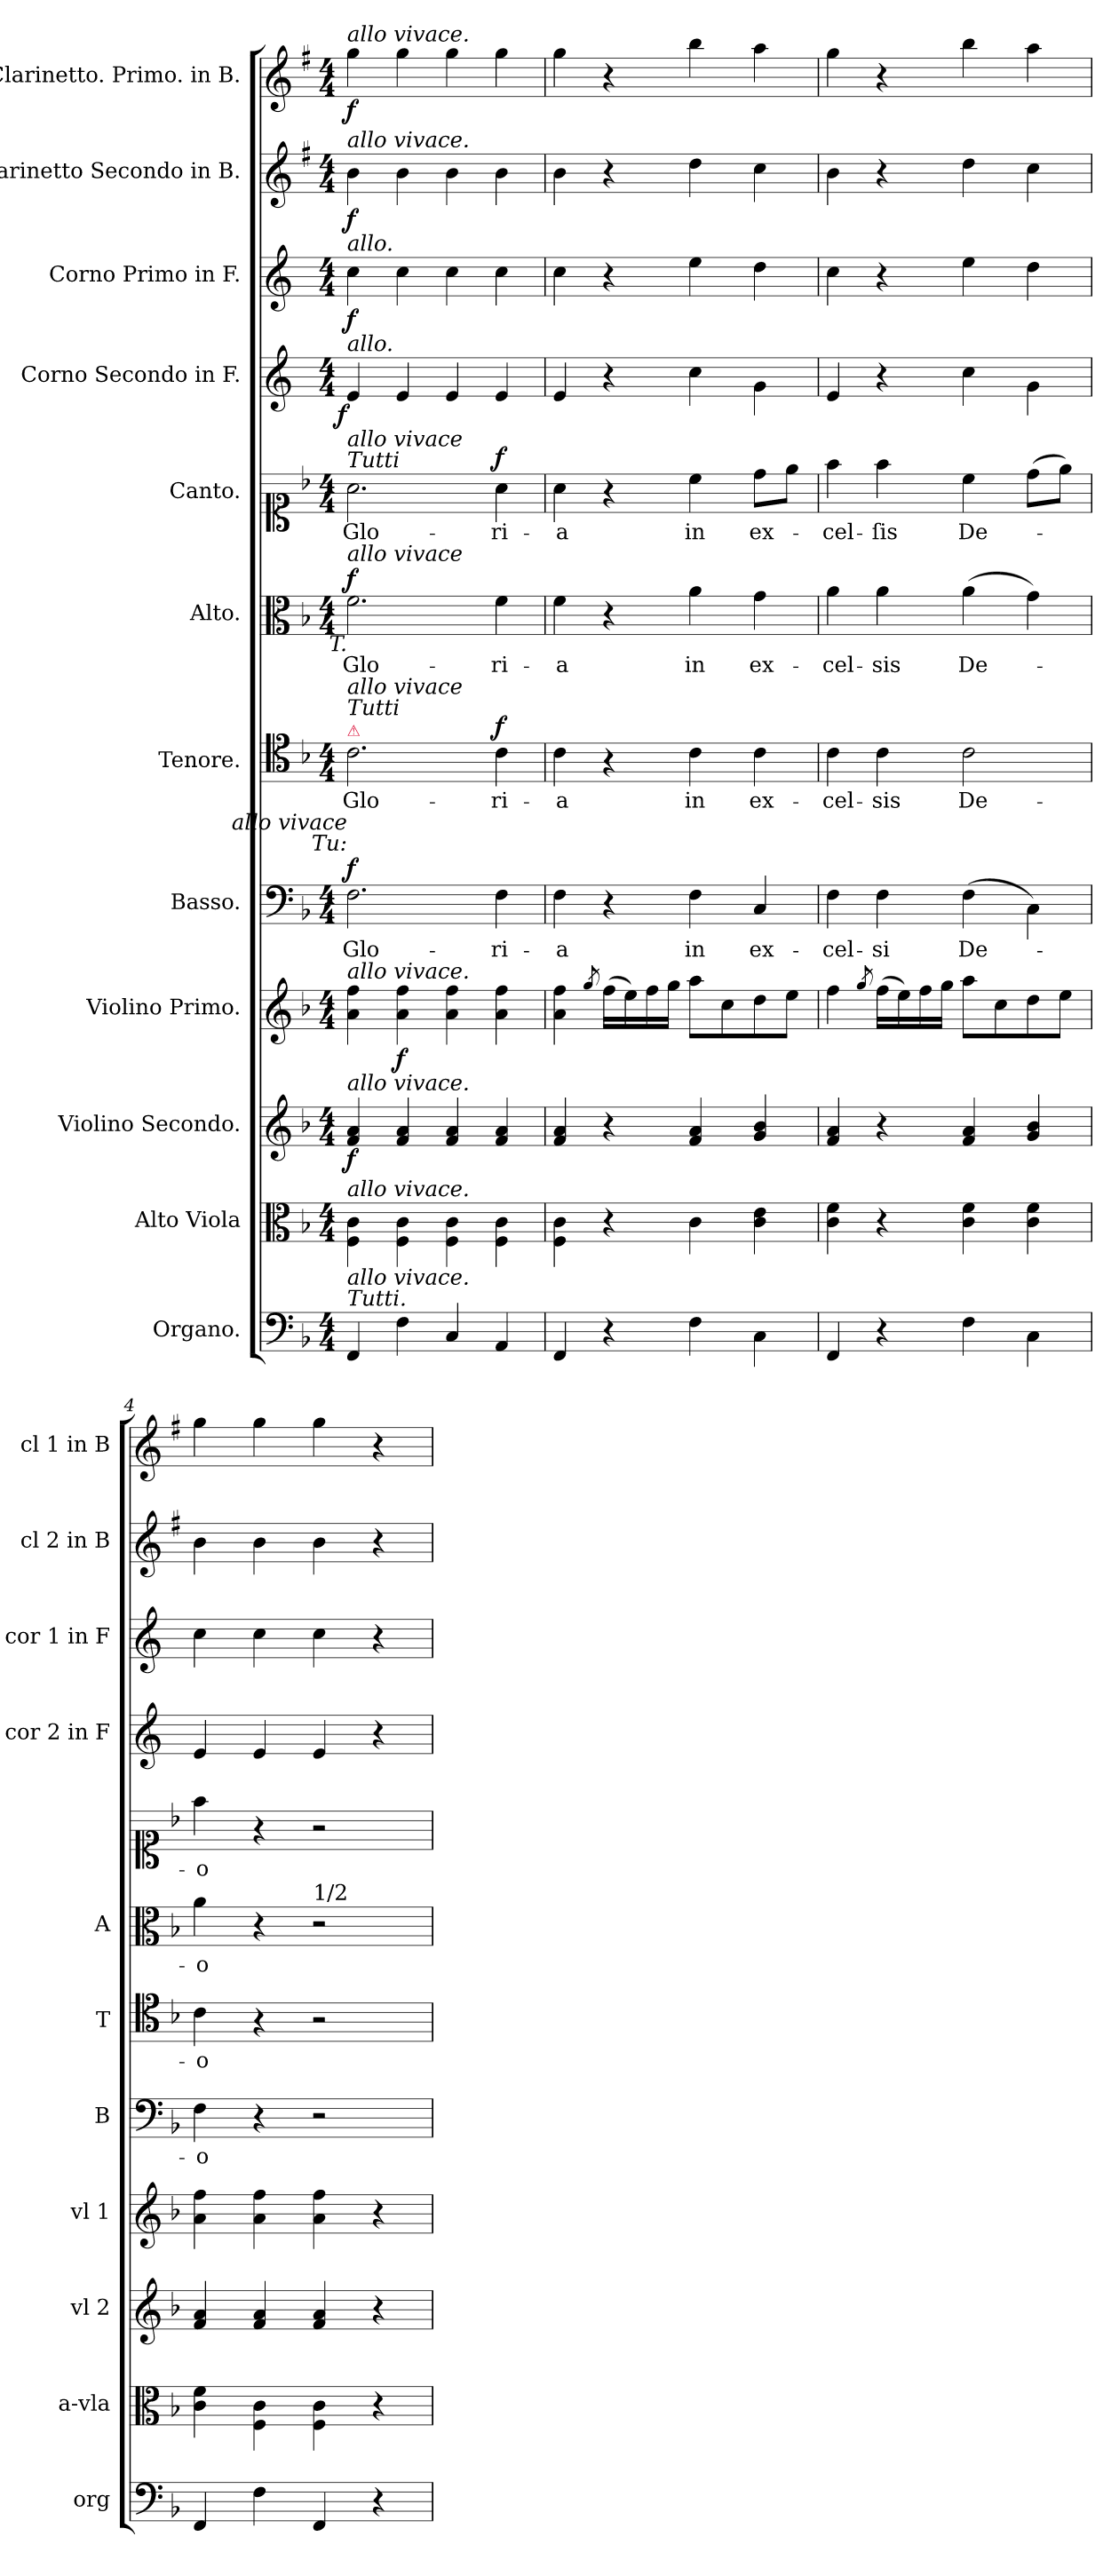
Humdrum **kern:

**kern	**kern	**kern	**dynam	**kern	**dynam	**kern	**text	**dynam	**kern	**text	**dynam	**kern	**text	**dynam	**kern	**text	**dynam	**kern	**dynam	**kern	**dynam	**kern	**dynam	**kern	**dynam
*part12	*part11	*part10	*part10	*part9	*part9	*part8	*part8	*part8	*part7	*part7	*part7	*part6	*part6	*part6	*part5	*part5	*part5	*part4	*part4	*part3	*part3	*part2	*part2	*part1	*part1
*staff12	*staff11	*staff10	*staff10	*staff9	*staff9	*staff8	*staff8	*staff8	*staff7	*staff7	*staff7	*staff6	*staff6	*staff6	*staff5	*staff5	*staff5	*staff4	*staff4	*staff3	*staff3	*staff2	*staff2	*staff1	*staff1
*I"Organo.	*I"Alto Viola	*I"Violino Secondo.	*	*I"Violino Primo.	*	*I"Basso.	*	*	*I"Tenore.	*	*	*I"Alto.	*	*	*I"Canto.	*	*	*I"Corno Secondo in F.	*	*I"Corno Primo in F.	*	*I"Clarinetto Secondo in B.	*	*I"Clarinetto. Primo. in B.	*
*I'org	*I'a-vla	*I'vl 2	*	*I'vl 1	*	*I'B	*	*	*I'T	*	*	*I'A	*	*	*	*	*	*I'cor 2 in F	*	*I'cor 1 in F	*	*I'cl 2 in B	*	*I'cl 1 in B	*
*clefF4	*clefC3	*clefG2	*	*clefG2	*	*clefF4	*	*	*clefC4	*	*	*clefC3	*	*	*clefC1	*	*	*clefG2	*	*clefG2	*	*clefG2	*	*clefG2	*
*	*	*	*	*	*	*	*	*	*	*	*	*	*	*	*	*	*	*ITrd4c7	*	*ITrd4c7	*	*ITrd1c2	*	*ITrd1c2	*
*k[b-]	*k[b-]	*k[b-]	*	*k[b-]	*	*k[b-]	*	*	*k[b-]	*	*	*k[b-]	*	*	*k[b-]	*	*	*k[b-]	*	*k[b-]	*	*k[b-]	*	*k[b-]	*
*F:	*F:	*F:	*	*F:	*	*F:	*	*	*F:	*	*	*F:	*	*	*F:	*	*	*F:	*	*F:	*	*F:	*	*F:	*
*M4/4	*M4/4	*M4/4	*	*M4/4	*	*M4/4	*	*	*M4/4	*	*	*M4/4	*	*	*M4/4	*	*	*M4/4	*	*M4/4	*	*M4/4	*	*M4/4	*
=1	=1	=1	=1	=1	=1	=1	=1	=1	=1	=1	=1	=1	=1	=1	=1	=1	=1	=1	=1	=1	=1	=1	=1	=1	=1
!	!	!	!	!	!	!	!	!	!	!	!	!	!	!	!	!	!	!	!	!	!	!	!	!LO:TX:a:i:t=allo vivace.	!
!	!	!	!	!	!	!	!	!	!	!	!	!	!	!	!	!	!	!	!	!	!	!LO:TX:a:i:t=allo vivace.	!	!	!
!	!	!	!	!	!	!	!	!	!	!	!	!	!	!	!	!	!	!	!	!LO:TX:a:i:t=allo.	!	!	!	!	!
!	!	!	!	!	!	!	!	!	!	!	!	!	!	!	!	!	!	!LO:TX:a:i:t=allo.	!	!	!	!	!	!	!
!	!	!	!	!	!	!	!	!	!	!	!	!	!	!	!LO:TX:a:i:t=Tutti	!	!	!	!	!	!	!	!	!	!
!	!	!	!	!	!	!	!	!	!	!	!	!	!	!	!LO:TX:a:i:t=allo vivace	!	!	!	!	!	!	!	!	!	!
!	!	!	!	!	!	!	!	!	!	!	!	!LO:TX:b:i:rj:t=T.	!	!	!	!	!	!	!	!	!	!	!	!	!
!	!	!	!	!	!	!	!	!	!	!	!	!LO:TX:a:i:t=allo vivace	!	!	!	!	!	!	!	!	!	!	!	!	!
!	!	!	!	!	!	!	!	!	!LO:TX:a:color=crimson:t=⚠	!	!	!	!	!	!	!	!	!	!	!	!	!	!	!	!
!	!	!	!	!	!	!	!	!	!LO:TX:a:i:t=Tutti	!	!	!	!	!	!	!	!	!	!	!	!	!	!	!	!
!	!	!	!	!	!	!	!	!	!LO:TX:a:i:t=allo vivace	!	!	!	!	!	!	!	!	!	!	!	!	!	!	!	!
!	!	!	!	!	!	!LO:TX:a:i:rj:t=Tu&colon;	!	!	!	!	!	!	!	!	!	!	!	!	!	!	!	!	!	!	!
!	!	!	!	!	!	!LO:TX:a:i:rj:t=allo vivace	!	!	!	!	!	!	!	!	!	!	!	!	!	!	!	!	!	!	!
!	!	!	!	!LO:TX:a:i:t=allo vivace.	!	!	!	!	!	!	!	!	!	!	!	!	!	!	!	!	!	!	!	!	!
!	!	!LO:TX:a:i:t=allo vivace.	!	!	!	!	!	!	!	!	!	!	!	!	!	!	!	!	!	!	!	!	!	!	!
!	!LO:TX:a:i:t=allo vivace.	!	!	!	!	!	!	!	!	!	!	!	!	!	!	!	!	!	!	!	!	!	!	!	!
!LO:TX:a:i:t=Tutti.	!	!	!	!	!	!	!	!	!	!	!	!	!	!	!	!	!	!	!	!	!	!	!	!	!
!LO:TX:a:i:t=allo vivace.	!	!	!	!	!	!	!	!	!	!	!	!	!	!	!	!	!	!	!	!	!	!	!	!	!
!	!	!	!LO:DY:b	!	!	!	!	!LO:DY:a	!	!	!	!	!	!LO:DY:b	!	!	!	!	!LO:DY:rj	!	!	!	!	!	!
4FF/	4F\ 4c\	4f/ 4a/	f	4a\ 4ff\	.	2.F\	Glo-	f	2.c\	Glo-	.	2.f\	Glo-	f	2.a\	Glo-	.	4A/	f	4f\	f	4a\	f	4ff\	f
4F\	4F\ 4c\	4f/ 4a/	.	4a\ 4ff\	f	.	.	.	.	.	.	.	.	.	.	.	.	4A/	.	4f\	.	4a\	.	4ff\	.
4C/	4F\ 4c\	4f/ 4a/	.	4a\ 4ff\	.	.	.	.	.	.	.	.	.	.	.	.	.	4A/	.	4f\	.	4a\	.	4ff\	.
!	!	!	!	!	!	!	!	!	!	!	!LO:DY:a	!	!	!	!	!	!LO:DY:a	!	!	!	!	!	!	!	!
4AA/	4F\ 4c\	4f/ 4a/	.	4a\ 4ff\	.	4F\	-ri-	.	4c\	-ri-	f	4f\	-ri-	.	4a\	-ri-	f	4A/	.	4f\	.	4a\	.	4ff\	.
=2	=2	=2	=2	=2	=2	=2	=2	=2	=2	=2	=2	=2	=2	=2	=2	=2	=2	=2	=2	=2	=2	=2	=2	=2	=2
4FF/	4F\ 4c\	4f/ 4a/	.	4a\ 4ff\	.	4F\	-a	.	4c\	-a	.	4f\	-a	.	4a\	-a	.	4A/	.	4f\	.	4a\	.	4ff\	.
.	.	.	.	8qgg/	.	.	.	.	.	.	.	.	.	.	.	.	.	.	.	.	.	.	.	.	.
4r	4r	4r	.	(16ff\LL	.	4r	.	.	4r	.	.	4r	.	.	4r	.	.	4r	.	4r	.	4r	.	4r	.
.	.	.	.	16ee\)	.	.	.	.	.	.	.	.	.	.	.	.	.	.	.	.	.	.	.	.	.
.	.	.	.	16ff\	.	.	.	.	.	.	.	.	.	.	.	.	.	.	.	.	.	.	.	.	.
.	.	.	.	16gg\JJ	.	.	.	.	.	.	.	.	.	.	.	.	.	.	.	.	.	.	.	.	.
4F\	4c\	4f/ 4a/	.	8aa\L	.	4F\	in	.	4c\	in	.	4a\	in	.	4cc\	in	.	4f\	.	4a\	.	4cc\	.	4aa\	.
.	.	.	.	8cc\	.	.	.	.	.	.	.	.	.	.	.	.	.	.	.	.	.	.	.	.	.
4C\	4c\ 4e\	4g/ 4b-/	.	8dd\	.	4C/	ex-	.	4c\	ex-	.	4g\	ex-	.	8dd\L	ex-	.	4c\	.	4g\	.	4b-\	.	4gg\	.
.	.	.	.	8ee\J	.	.	.	.	.	.	.	.	.	.	8ee\J	.	.	.	.	.	.	.	.	.	.
=3	=3	=3	=3	=3	=3	=3	=3	=3	=3	=3	=3	=3	=3	=3	=3	=3	=3	=3	=3	=3	=3	=3	=3	=3	=3
4FF/	4c\ 4f\	4f/ 4a/	.	4ff\	.	4F\	-cel-	.	4c\	-cel-	.	4a\	-cel-	.	4ff\	-cel-	.	4A/	.	4f\	.	4a\	.	4ff\	.
.	.	.	.	8qgg/	.	.	.	.	.	.	.	.	.	.	.	.	.	.	.	.	.	.	.	.	.
4r	4r	4r	.	(16ff\LL	.	4F\	-si	.	4c\	-sis	.	4a\	-sis	.	4ff\	-ſis	.	4r	.	4r	.	4r	.	4r	.
.	.	.	.	16ee\)	.	.	.	.	.	.	.	.	.	.	.	.	.	.	.	.	.	.	.	.	.
.	.	.	.	16ff\	.	.	.	.	.	.	.	.	.	.	.	.	.	.	.	.	.	.	.	.	.
.	.	.	.	16gg\JJ	.	.	.	.	.	.	.	.	.	.	.	.	.	.	.	.	.	.	.	.	.
4F\	4c\ 4f\	4f/ 4a/	.	8aa\L	.	(4F\	De-	.	2c\	De-	.	(4a\	De-	.	4cc\	De-	.	4f\	.	4a\	.	4cc\	.	4aa\	.
.	.	.	.	8cc\	.	.	.	.	.	.	.	.	.	.	.	.	.	.	.	.	.	.	.	.	.
4C\	4c\ 4f\	4g/ 4b-/	.	8dd\	.	4C\)	.	.	.	.	.	4g\)	.	.	(8dd\L	.	.	4c\	.	4g\	.	4b-\	.	4gg\	.
.	.	.	.	8ee\J	.	.	.	.	.	.	.	.	.	.	8ee\J)	.	.	.	.	.	.	.	.	.	.
=4	=4	=4	=4	=4	=4	=4	=4	=4	=4	=4	=4	=4	=4	=4	=4	=4	=4	=4	=4	=4	=4	=4	=4	=4	=4
4FF/	4c\ 4f\	4f/ 4a/	.	4a\ 4ff\	.	4F\	-o	.	4c\	-o	.	4a\	-o	.	4ff\	-o	.	4A/	.	4f\	.	4a\	.	4ff\	.
4F\	4F\ 4c\	4f/ 4a/	.	4a\ 4ff\	.	4r	.	.	4r	.	.	4r	.	.	4r	.	.	4A/	.	4f\	.	4a\	.	4ff\	.
!	!	!	!	!	!	!	!	!	!	!	!	!LO:TX:a:t=1/2	!	!	!	!	!	!	!	!	!	!	!	!	!
4FF/	4F\ 4c\	4f/ 4a/	.	4a\ 4ff\	.	2r	.	.	2r	.	.	2r	.	.	2r	.	.	4A/	.	4f\	.	4a\	.	4ff\	.
4r	4r	4r	.	4r	.	.	.	.	.	.	.	.	.	.	.	.	.	4r	.	4r	.	4r	.	4r	.
=	=	=	=	=	=	=	=	=	=	=	=	=	=	=	=	=	=	=	=	=	=	=	=	=	=
*-	*-	*-	*-	*-	*-	*-	*-	*-	*-	*-	*-	*-	*-	*-	*-	*-	*-	*-	*-	*-	*-	*-	*-	*-	*-
